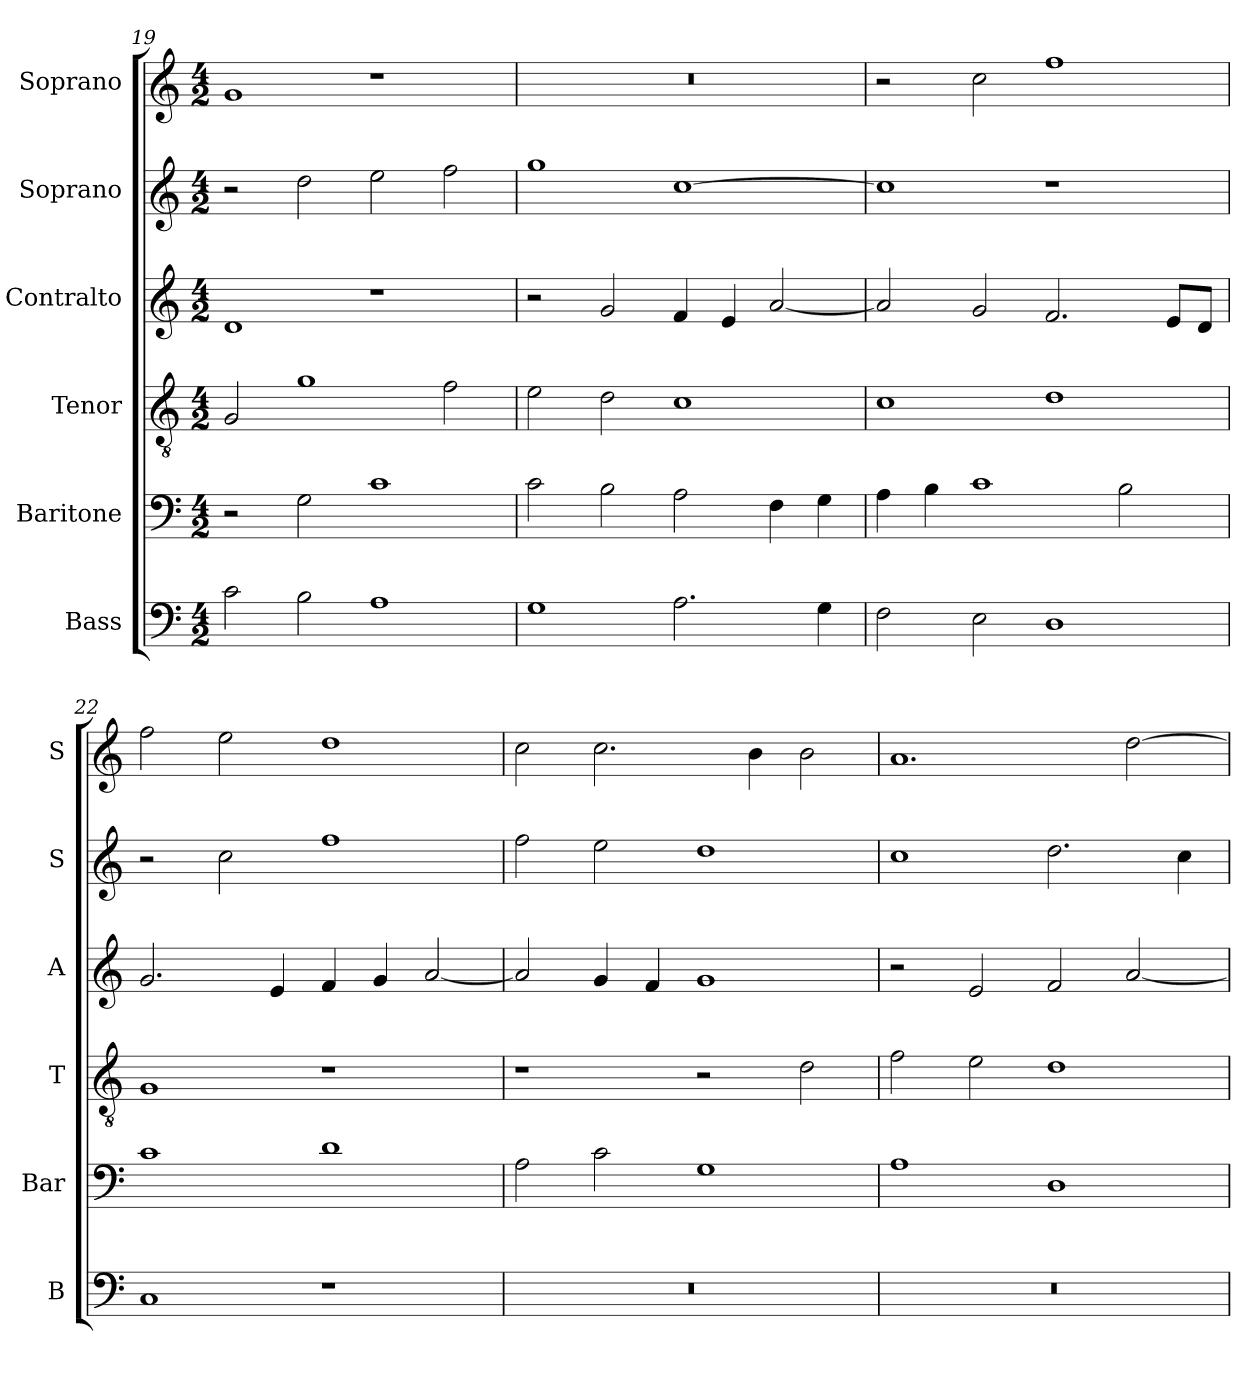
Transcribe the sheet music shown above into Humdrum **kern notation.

**kern	**kern	**kern	**kern	**kern	**kern
*part6	*part5	*part4	*part3	*part2	*part1
*staff6	*staff5	*staff4	*staff3	*staff2	*staff1
*I"Bass	*I"Baritone	*I"Tenor	*I"Contralto	*I"Soprano	*I"Soprano
*I'B	*I'Bar	*I'T	*I'A	*I'S	*I'S
*clefF4	*clefF4	*clefGv2	*clefG2	*clefG2	*clefG2
*k[]	*k[]	*k[]	*k[]	*k[]	*k[]
*G:mix	*G:mix	*G:mix	*G:mix	*G:mix	*G:mix
*M4/2	*M4/2	*M4/2	*M4/2	*M4/2	*M4/2
=19	=19	=19	=19	=19	=19
2c	2r	2G	1d	2r	1g
2B	2G	1g	.	2dd	.
1A	1c	.	1r	2ee	1r
.	.	2f	.	2ff	.
=20	=20	=20	=20	=20	=20
1G	2c	2e	2r	1gg	0r
.	2B	2d	2g	.	.
2.A	2A	1c	4f	[1cc	.
.	.	.	4e	.	.
.	4F	.	[2a	.	.
4G	4G	.	.	.	.
=21	=21	=21	=21	=21	=21
2F	4A	1c	2a]	1cc]	2r
.	4B	.	.	.	.
2E	1c	.	2g	.	2cc
1D	.	1d	2.f	1r	1ff
.	2B	.	.	.	.
.	.	.	8e/L	.	.
.	.	.	8d/J	.	.
=22	=22	=22	=22	=22	=22
1C	1c	1G	2.g	2r	2ff
.	.	.	.	2cc	2ee
.	.	.	4e	.	.
1r	1d	1r	4f	1ff	1dd
.	.	.	4g	.	.
.	.	.	[2a	.	.
=23	=23	=23	=23	=23	=23
0r	2A	1r	2a]	2ff	2cc
.	2c	.	4g	2ee	2.cc
.	.	.	4f	.	.
.	1G	2r	1g	1dd	.
.	.	.	.	.	4b
.	.	2d	.	.	2b
=24	=24	=24	=24	=24	=24
0r	1A	2f	2r	1cc	1.a
.	.	2e	2e	.	.
.	1D	1d	2f	2.dd	.
.	.	.	[2a	.	[2dd
.	.	.	.	4cc	.
=	=	=	=	=	=
*-	*-	*-	*-	*-	*-
